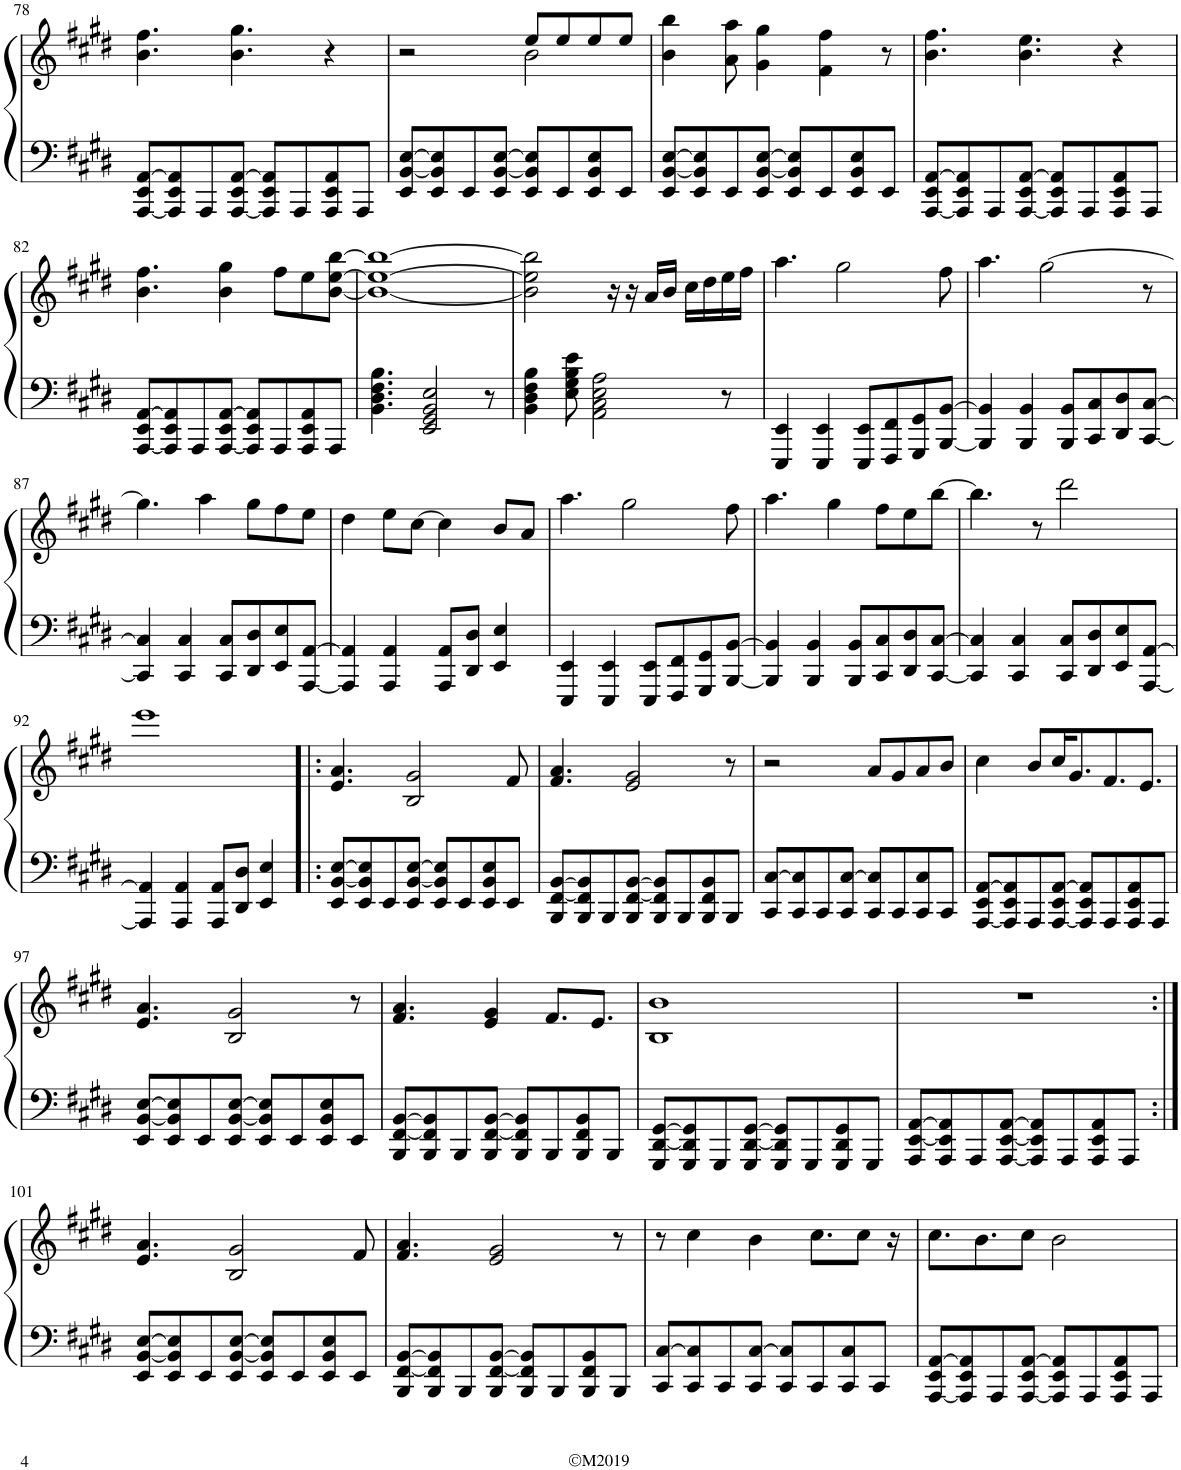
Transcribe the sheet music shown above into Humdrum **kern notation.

**kern	**kern
*part1	*part1
*staff2	*staff1
*I"Piano	*
*I'Pno.	*
!!LO:PB:g=z
*clefF4	*clefG2
*k[f#c#g#d#]	*k[f#c#g#d#]
*M4/4	*M4/4
=78	=78
[8AAA/ 8EE/ [8AA/L	4.b\ 4.ff#\
8AAA/] 8EE/ 8AA/]	.
8AAA/	.
[8AAA/ 8EE/ [8AA/J	4.b\ 4.gg#\
8AAA/] 8EE/ 8AA/]L	.
8AAA/	.
8AAA/ 8EE/ 8AA/	4r
8AAA/J	.
=79	=79
*	*^
8EE/ [8BB/ [8E/L	2r	2ryy
8EE/ 8BB/] 8E/]	.	.
8EE/	.	.
8EE/ [8BB/ [8E/J	.	.
8EE/ 8BB/] 8E/]L	8ee/L	2b\
8EE/	8ee/	.
8EE/ 8BB/ 8E/	8ee/	.
8EE/J	8ee/J	.
*	*v	*v
=80	=80
8EE/ [8BB/ [8E/L	4b\ 4bb\
8EE/ 8BB/] 8E/]	.
8EE/	8a\ 8aa\
8EE/ [8BB/ [8E/J	4g#\ 4gg#\
8EE/ 8BB/] 8E/]L	.
8EE/	4f#\ 4ff#\
8EE/ 8BB/ 8E/	.
8EE/J	8r
=81	=81
[8AAA/ 8EE/ [8AA/L	4.b\ 4.ff#\
8AAA/] 8EE/ 8AA/]	.
8AAA/	.
[8AAA/ 8EE/ [8AA/J	4.b\ 4.ee\
8AAA/] 8EE/ 8AA/]L	.
8AAA/	.
8AAA/ 8EE/ 8AA/	4r
8AAA/J	.
!!LO:LB:g=z
=82	=82
[8AAA/ 8EE/ [8AA/L	4.b\ 4.ff#\
8AAA/] 8EE/ 8AA/]	.
8AAA/	.
[8AAA/ 8EE/ [8AA/J	4b\ 4gg#\
8AAA/] 8EE/ 8AA/]L	.
8AAA/	8ff#\L
8AAA/ 8EE/ 8AA/	8ee\
8AAA/J	[8b\ [8ee\ [8bb\J
=83	=83
4.BB\ 4.D#\ 4.F#\ 4.B\	1b_ 1ee_ 1bb_
2EE/ 2GG#/ 2BB/ 2E/	.
8r	.
=84	=84
4BB\ 4D#\ 4F#\ 4B\	2b\] 2ee\] 2bb\]
8E\ 8G#\ 8B\ 8e\	.
2AA\ 2C#\ 2E\ 2A\	.
.	16r
.	16r
.	16a/LL
.	16b/JJ
.	16cc#\LL
.	16dd#\
8r	16ee\
.	16ff#\JJ
=85	=85
4EEE/ 4EE/	4.aa\
4EEE/ 4EE/	.
.	2gg#\
8EEE/ 8EE/L	.
8FFF#/ 8FF#/	.
8GGG#/ 8GG#/	.
[8BBB/ [8BB/J	8ff#\
=86	=86
4BBB/] 4BB/]	4.aa\
4BBB/ 4BB/	.
.	[2gg#\
8BBB/ 8BB/L	.
8CC#/ 8C#/	.
8DD#/ 8D#/	.
[8CC#/ [8C#/J	8r
!!LO:LB:g=z
=87	=87
4CC#/] 4C#/]	4.gg#\]
4CC#/ 4C#/	.
.	4aa\
8CC#/ 8C#/L	.
8DD#/ 8D#/	8gg#\L
8EE/ 8E/	8ff#\
[8AAA/ [8AA/J	8ee\J
=88	=88
4AAA/] 4AA/]	4dd#\
4AAA/ 4AA/	8ee\L
.	[8cc#\J
8AAA/ 8AA/L	4cc#\]
8DD#/ 8D#/J	.
4EE/ 4E/	8b/L
.	8a/J
=89	=89
4EEE/ 4EE/	4.aa\
4EEE/ 4EE/	.
.	2gg#\
8EEE/ 8EE/L	.
8FFF#/ 8FF#/	.
8GGG#/ 8GG#/	.
[8BBB/ [8BB/J	8ff#\
=90	=90
4BBB/] 4BB/]	4.aa\
4BBB/ 4BB/	.
.	4gg#\
8BBB/ 8BB/L	.
8CC#/ 8C#/	8ff#\L
8DD#/ 8D#/	8ee\
[8CC#/ [8C#/J	[8bb\J
=91	=91
4CC#/] 4C#/]	4.bb\]
4CC#/ 4C#/	.
.	8r
8CC#/ 8C#/L	2ddd#\
8DD#/ 8D#/	.
8EE/ 8E/	.
[8AAA/ [8AA/J	.
!!LO:LB:g=z
=92	=92
4AAA/] 4AA/]	1eee
4AAA/ 4AA/	.
8AAA/ 8AA/L	.
8DD#/ 8D#/J	.
4EE/ 4E/	.
=93!|:	=93!|:
8EE/ [8BB/ [8E/L	4.e/ 4.a/
8EE/ 8BB/] 8E/]	.
8EE/	.
8EE/ [8BB/ [8E/J	2B/ 2g#/
8EE/ 8BB/] 8E/]L	.
8EE/	.
8EE/ 8BB/ 8E/	.
8EE/J	8f#/
=94	=94
8BBB/ [8FF#/ [8BB/L	4.f#/ 4.a/
8BBB/ 8FF#/] 8BB/]	.
8BBB/	.
8BBB/ [8FF#/ [8BB/J	2e/ 2g#/
8BBB/ 8FF#/] 8BB/]L	.
8BBB/	.
8BBB/ 8FF#/ 8BB/	.
8BBB/J	8r
=95	=95
8CC#/ [8C#/L	2r
8CC#/ 8C#/]	.
8CC#/	.
8CC#/ [8C#/J	.
8CC#/ 8C#/]L	8a/L
8CC#/	8g#/
8CC#/ 8C#/	8a/
8CC#/J	8b/J
=96	=96
[8AAA/ 8EE/ [8AA/L	4cc#\
8AAA/] 8EE/ 8AA/]	.
8AAA/	8b/L
[8AAA/ 8EE/ [8AA/J	16cc#/K
.	8.g#/
8AAA/] 8EE/ 8AA/]L	.
8AAA/	8.f#/
8AAA/ 8EE/ 8AA/	.
.	8.e/J
8AAA/J	.
!!LO:LB:g=z
=97	=97
8EE/ [8BB/ [8E/L	4.e/ 4.a/
8EE/ 8BB/] 8E/]	.
8EE/	.
8EE/ [8BB/ [8E/J	2B/ 2g#/
8EE/ 8BB/] 8E/]L	.
8EE/	.
8EE/ 8BB/ 8E/	.
8EE/J	8r
=98	=98
8BBB/ [8FF#/ [8BB/L	4.f#/ 4.a/
8BBB/ 8FF#/] 8BB/]	.
8BBB/	.
8BBB/ [8FF#/ [8BB/J	4e/ 4g#/
8BBB/ 8FF#/] 8BB/]L	.
8BBB/	8.f#/L
8BBB/ 8FF#/ 8BB/	.
.	8.e/J
8BBB/J	.
=99	=99
8GGG#/ [8DD#/ [8GG#/L	1B 1b
8GGG#/ 8DD#/] 8GG#/]	.
8GGG#/	.
8GGG#/ [8DD#/ [8GG#/J	.
8GGG#/ 8DD#/] 8GG#/]L	.
8GGG#/	.
8GGG#/ 8DD#/ 8GG#/	.
8GGG#/J	.
=100	=100
8AAA/ [8EE/ [8AA/L	1r
8AAA/ 8EE/] 8AA/]	.
8AAA/	.
[8AAA/ [8EE/ [8AA/J	.
8AAA/] 8EE/] 8AA/]L	.
8AAA/	.
8AAA/ 8EE/ 8AA/	.
8AAA/J	.
!!LO:LB:g=z
=101:|!	=101:|!
8EE/ [8BB/ [8E/L	4.e/ 4.a/
8EE/ 8BB/] 8E/]	.
8EE/	.
8EE/ [8BB/ [8E/J	2B/ 2g#/
8EE/ 8BB/] 8E/]L	.
8EE/	.
8EE/ 8BB/ 8E/	.
8EE/J	8f#/
=102	=102
8BBB/ [8FF#/ [8BB/L	4.f#/ 4.a/
8BBB/ 8FF#/] 8BB/]	.
8BBB/	.
8BBB/ [8FF#/ [8BB/J	2e/ 2g#/
8BBB/ 8FF#/] 8BB/]L	.
8BBB/	.
8BBB/ 8FF#/ 8BB/	.
8BBB/J	8r
=103	=103
8CC#/ [8C#/L	8r
8CC#/ 8C#/]	4cc#\
8CC#/	.
8CC#/ [8C#/J	4b\
8CC#/ 8C#/]L	.
8CC#/	8.cc#\L
8CC#/ 8C#/	.
.	8cc#\J
8CC#/J	.
.	16r
=104	=104
[8AAA/ 8EE/ [8AA/L	8.cc#\L
8AAA/] 8EE/ 8AA/]	.
.	8.b\
8AAA/	.
[8AAA/ 8EE/ [8AA/J	8cc#\J
8AAA/] 8EE/ 8AA/]L	2b\
8AAA/	.
8AAA/ 8EE/ 8AA/	.
8AAA/J	.
=	=
*-	*-
